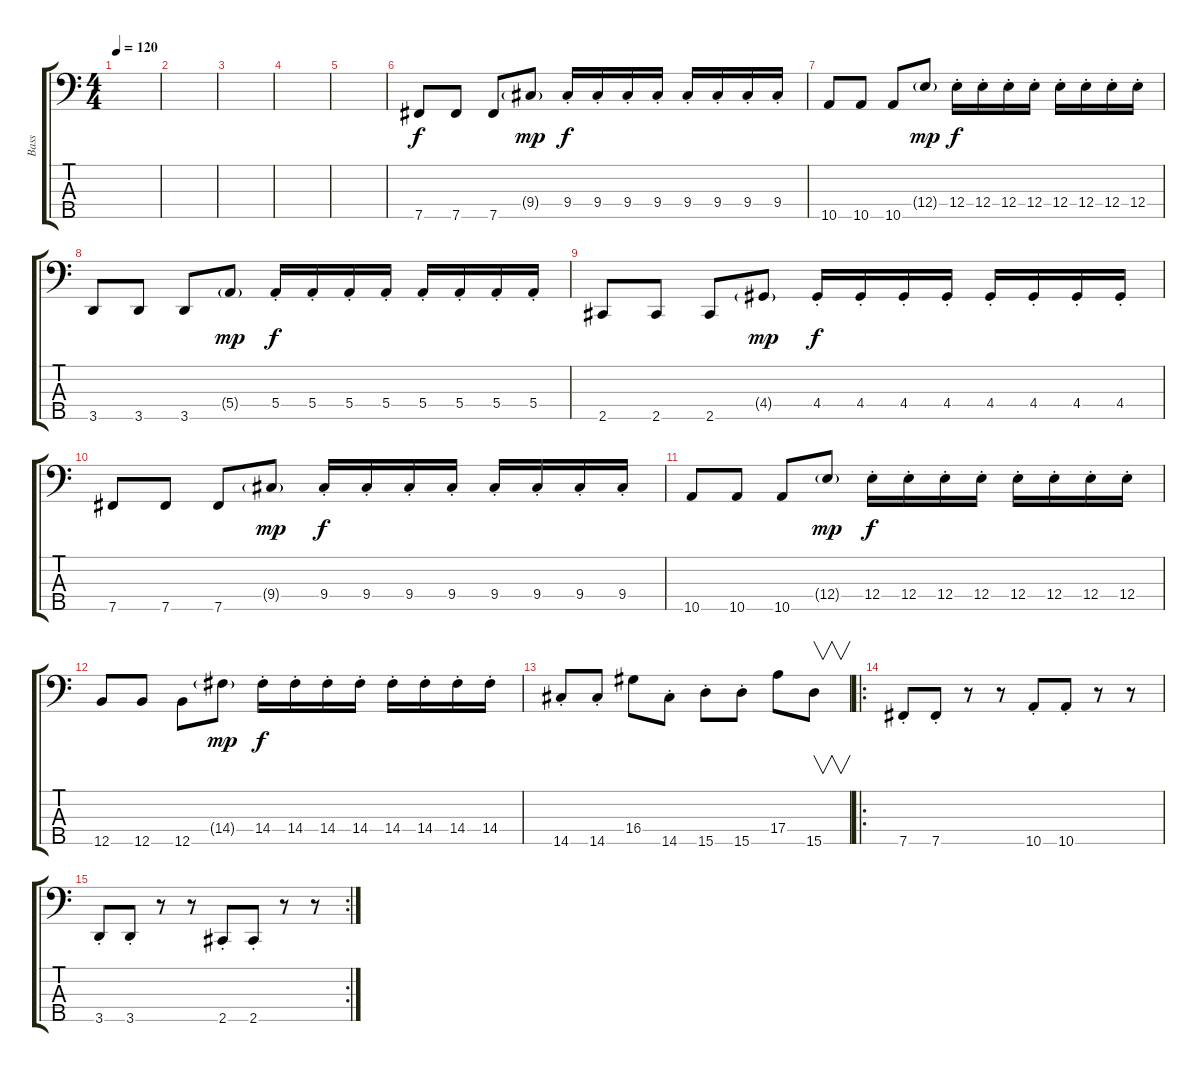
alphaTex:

\track ("Bass" "Bass") {instrument electricbassfinger}
\staff {score tabs}
\tuning (G2 D2 A1 E1 B0) {hide}
\ts (4 4)
\tempo 120
\clef f4
\ks c
|
|
|
|
|
7.5.8 7.5.8 7.5.8 9.4{g}.8{dy mp} 9.4{st}.16{dy f} 9.4{st}.16 9.4{st}.16 9.4{st}.16 9.4{st}.16 9.4{st}.16 9.4{st}.16 9.4{st}.16 |
10.5.8 10.5.8 10.5.8 12.4{g}.8{dy mp} 12.4{st}.16{dy f} 12.4{st}.16 12.4{st}.16 12.4{st}.16 12.4{st}.16 12.4{st}.16 12.4{st}.16 12.4{st}.16 |
3.5.8 3.5.8 3.5.8 5.4{g}.8{dy mp} 5.4{st}.16{dy f} 5.4{st}.16 5.4{st}.16 5.4{st}.16 5.4{st}.16 5.4{st}.16 5.4{st}.16 5.4{st}.16 |
2.5.8 2.5.8 2.5.8 4.4{g}.8{dy mp} 4.4{st}.16{dy f} 4.4{st}.16 4.4{st}.16 4.4{st}.16 4.4{st}.16 4.4{st}.16 4.4{st}.16 4.4{st}.16 |
7.5.8 7.5.8 7.5.8 9.4{g}.8{dy mp} 9.4{st}.16{dy f} 9.4{st}.16 9.4{st}.16 9.4{st}.16 9.4{st}.16 9.4{st}.16 9.4{st}.16 9.4{st}.16 |
10.5.8 10.5.8 10.5.8 12.4{g}.8{dy mp} 12.4{st}.16{dy f} 12.4{st}.16 12.4{st}.16 12.4{st}.16 12.4{st}.16 12.4{st}.16 12.4{st}.16 12.4{st}.16 |
12.5.8 12.5.8 12.5.8 14.4{g}.8{dy mp} 14.4{st}.16{dy f} 14.4{st}.16 14.4{st}.16 14.4{st}.16 14.4{st}.16 14.4{st}.16 14.4{st}.16 14.4{st}.16 |
14.5{st}.8 14.5{st}.8 16.4.8 14.5{st}.8 15.5{st}.8 15.5{st}.8 17.4.8 15.5.8{v} |
\ro
7.5{st}.8 7.5{st}.8 r.8 r.8 10.5{st}.8 10.5{st}.8 r.8 r.8 |
\rc 2
3.5{st}.8 3.5{st}.8 r.8 r.8 2.5{st}.8 2.5{st}.8 r.8 r.8
